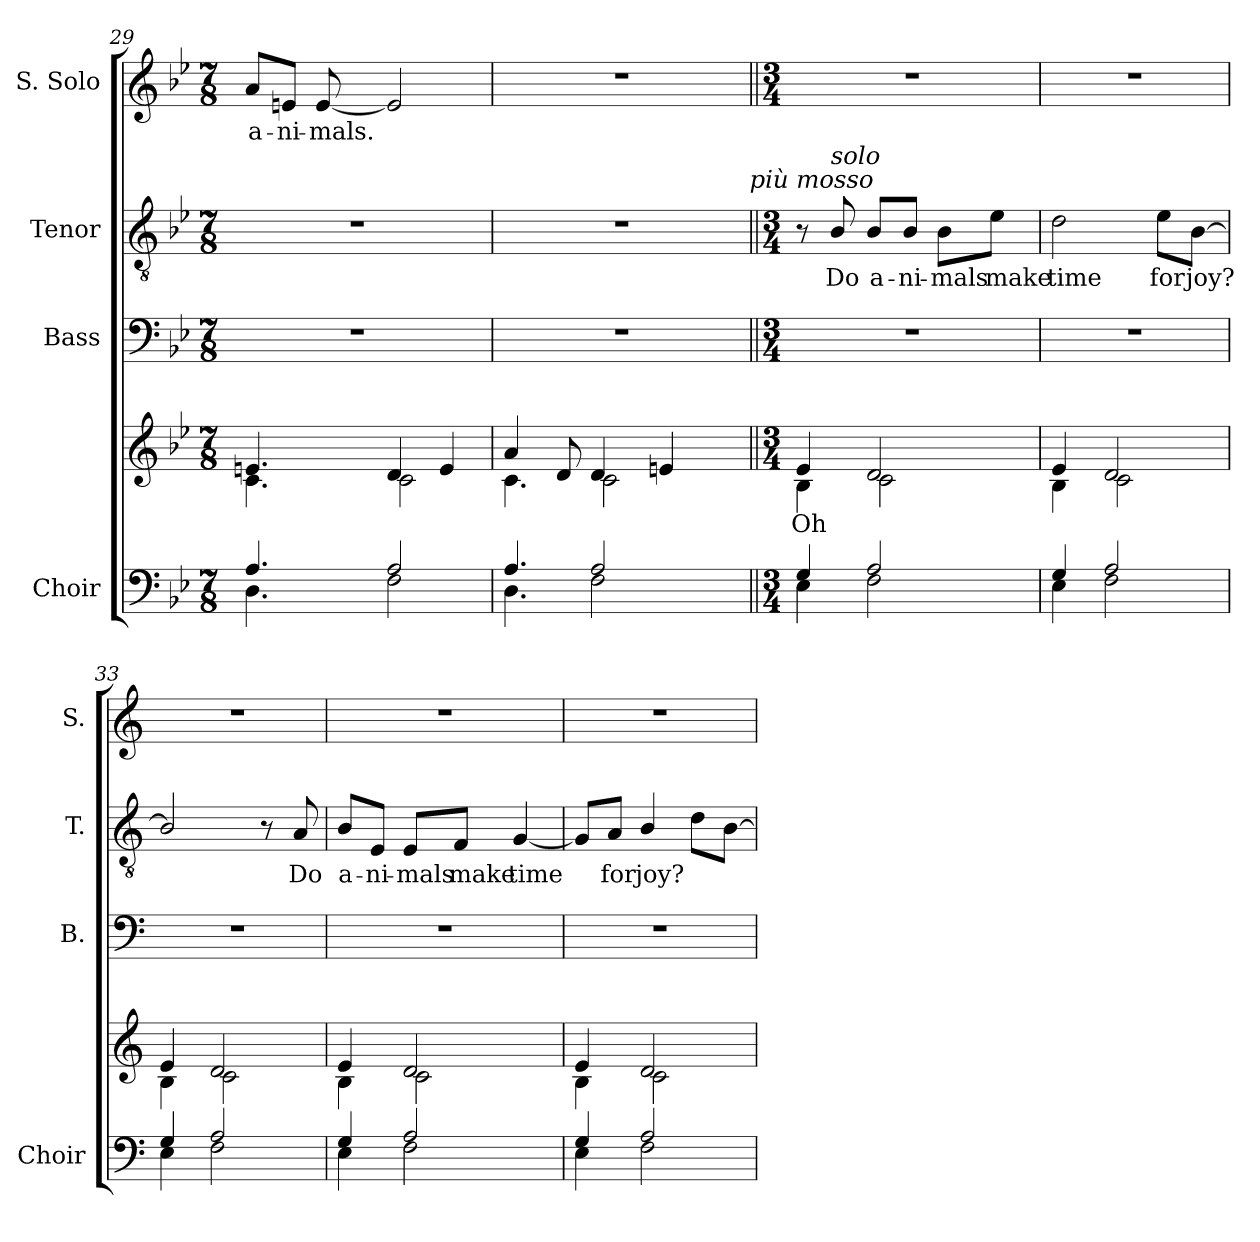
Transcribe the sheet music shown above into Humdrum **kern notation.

**kern	**kern	**text	**kern	**kern	**text	**kern	**text
*part4	*part4	*part4	*part3	*part2	*part2	*part1	*part1
*staff5	*staff4	*staff4	*staff3	*staff2	*staff2	*staff1	*staff1
*I"Choir	*	*	*I"Bass	*I"Tenor	*	*I"S. Solo	*
*I'Choir	*	*	*I'B.	*I'T.	*	*I'S.	*
*clefF4	*clefG2	*	*clefF4	*clefGv2	*	*clefG2	*
*	*	*	*	*ITrd7c12	*	*	*
*k[b-e-]	*k[b-e-]	*	*k[b-e-]	*k[b-e-]	*	*k[b-e-]	*
*B-:	*B-:	*	*B-:	*B-:	*	*B-:	*
*M7/8	*M7/8	*	*M7/8	*M7/8	*	*M7/8	*
=29	=29	=29	=29	=29	=29	=29	=29
*^	*^	*	*	*	*	*	*
!	!	!	!	!	!LO:N:vis=1	!LO:N:vis=1	!	!	!
!	!	!	!	!	!	!	!	!	!LO:LY:b:color=#000000
4.Ai/	4.Di\	4.eni/	4.ci\	.	2..r	2..r	.	8ai/L	a-
!	!	!	!	!	!	!	!	!	!LO:LY:b:color=#000000
.	.	.	.	.	.	.	.	8eni/J	-ni-
!	!	!	!	!	!	!	!	!	!LO:LY:b:color=#000000
.	.	.	.	.	.	.	.	[8ei/	-mals.
2Ai/	2Fi\	4di/	2ci\	.	.	.	.	2ei/]	.
.	.	4ei/	.	.	.	.	.	.	.
!!LO:LB:g=z
=30	=30	=30	=30	=30	=30	=30	=30	=30	=30
!	!	!	!	!	!LO:N:vis=1	!LO:N:vis=1	!	!LO:N:vis=1	!
*	*	*	*	*	*	*^	*	*	*
4.Ai/	4.Di\	4ai/	4.ci\	.	2..r	2..r	2ryy	.	2..r	.
.	.	8di/	.	.	.	.	.	.	.	.
2Ai/	2Fi\	4di/	2ci\	.	.	.	.	.	.	.
.	.	.	.	.	.	.	4ryy	.	.	.
.	.	4eni/	.	.	.	.	.	.	.	.
.	.	.	.	.	.	.	16ryy	.	.	.
.	.	.	.	.	.	.	32ryy	.	.	.
.	.	.	.	.	.	.	64ryy	.	.	.
.	.	.	.	.	.	.	128...ryy	.	.	.
!	!	!	!	!	!	!	!LO:TX:a:i:t=più mosso	!	!	!
.	.	.	.	.	.	.	1024ryy	.	.	.
*	*	*	*	*	*	*v	*v	*	*	*
=31||	=31||	=31||	=31||	=31||	=31||	=31||	=31||	=31||	=31||
*k[]	*	*k[]	*	*	*k[]	*k[]	*	*k[]	*
*C:	*	*C:	*	*	*C:	*C:	*	*C:	*
*M3/4	*	*M3/4	*	*	*M3/4	*M3/4	*	*M3/4	*
*	*	*	*	*	*	*^	*	*	*
!	!	!	!	!LO:LY:b:color=#000000	!LO:N:vis=1	!	!	!	!LO:N:vis=1	!
*	*	*	*	*	*	*v	*v	*	*	*
4Gi/	4Ei\	4ei/	4Bi\	Oh	2.r	8r	.	2.r	.
!	!	!	!	!	!	!LO:TX:a:i:t=solo	!	!	!
!	!	!	!	!	!	!	!LO:LY:b:color=#000000	!	!
.	.	.	.	.	.	8BBi/	Do	.	.
!	!	!	!	!	!	!	!LO:LY:b:color=#000000	!	!
2Ai/	2Fi\	2di/	2ci\	.	.	8BBi/L	a-	.	.
!	!	!	!	!	!	!	!LO:LY:b:color=#000000	!	!
.	.	.	.	.	.	8BBi/J	-ni-	.	.
!	!	!	!	!	!	!	!LO:LY:b:color=#000000	!	!
.	.	.	.	.	.	8BBi\L	-mals	.	.
!	!	!	!	!	!	!	!LO:LY:b:color=#000000	!	!
.	.	.	.	.	.	8Ei\J	make	.	.
=32	=32	=32	=32	=32	=32	=32	=32	=32	=32
!	!	!	!	!	!LO:N:vis=1	!	!	!	!
!	!	!	!	!	!	!	!LO:LY:b:color=#000000	!LO:N:vis=1	!
4Gi/	4Ei\	4ei/	4Bi\	.	2.r	2Di\	time	2.r	.
2Ai/	2Fi\	2di/	2ci\	.	.	.	.	.	.
!	!	!	!	!	!	!	!LO:LY:b:color=#000000	!	!
.	.	.	.	.	.	8Ei\L	for	.	.
!	!	!	!	!	!	!	!LO:LY:b:color=#000000	!	!
.	.	.	.	.	.	[8BBi\J	joy?	.	.
=33	=33	=33	=33	=33	=33	=33	=33	=33	=33
!	!	!	!	!	!LO:N:vis=1	!	!	!LO:N:vis=1	!
4Gi/	4Ei\	4ei/	4Bi\	.	2.r	2BBi/]	.	2.r	.
2Ai/	2Fi\	2di/	2ci\	.	.	.	.	.	.
.	.	.	.	.	.	8r	.	.	.
!	!	!	!	!	!	!	!LO:LY:b:color=#000000	!	!
.	.	.	.	.	.	8AAi/	Do	.	.
!!LO:LB:g=z
=34	=34	=34	=34	=34	=34	=34	=34	=34	=34
!	!	!	!	!	!LO:N:vis=1	!	!	!	!
!	!	!	!	!	!	!	!LO:LY:b:color=#000000	!LO:N:vis=1	!
4Gi/	4Ei\	4ei/	4Bi\	.	2.r	8BBi/L	a-	2.r	.
!	!	!	!	!	!	!	!LO:LY:b:color=#000000	!	!
.	.	.	.	.	.	8EEi/J	-ni-	.	.
!	!	!	!	!	!	!	!LO:LY:b:color=#000000	!	!
2Ai/	2Fi\	2di/	2ci\	.	.	8EEi/L	-mals	.	.
!	!	!	!	!	!	!	!LO:LY:b:color=#000000	!	!
.	.	.	.	.	.	8FFi/J	make	.	.
!	!	!	!	!	!	!	!LO:LY:b:color=#000000	!	!
.	.	.	.	.	.	[4GGi/	time	.	.
=35	=35	=35	=35	=35	=35	=35	=35	=35	=35
!	!	!	!	!	!LO:N:vis=1	!	!	!LO:N:vis=1	!
4Gi/	4Ei\	4ei/	4Bi\	.	2.r	8GGi/L]	.	2.r	.
!	!	!	!	!	!	!	!LO:LY:b:color=#000000	!	!
.	.	.	.	.	.	8AAi/J	for	.	.
!	!	!	!	!	!	!	!LO:LY:b:color=#000000	!	!
2Ai/	2Fi\	2di/	2ci\	.	.	4BBi/	joy?	.	.
.	.	.	.	.	.	8Di\L	.	.	.
.	.	.	.	.	.	[8BBi\J	.	.	.
*v	*v	*	*	*	*	*	*	*	*
*	*v	*v	*	*	*	*	*	*
=	=	=	=	=	=	=	=
*-	*-	*-	*-	*-	*-	*-	*-
